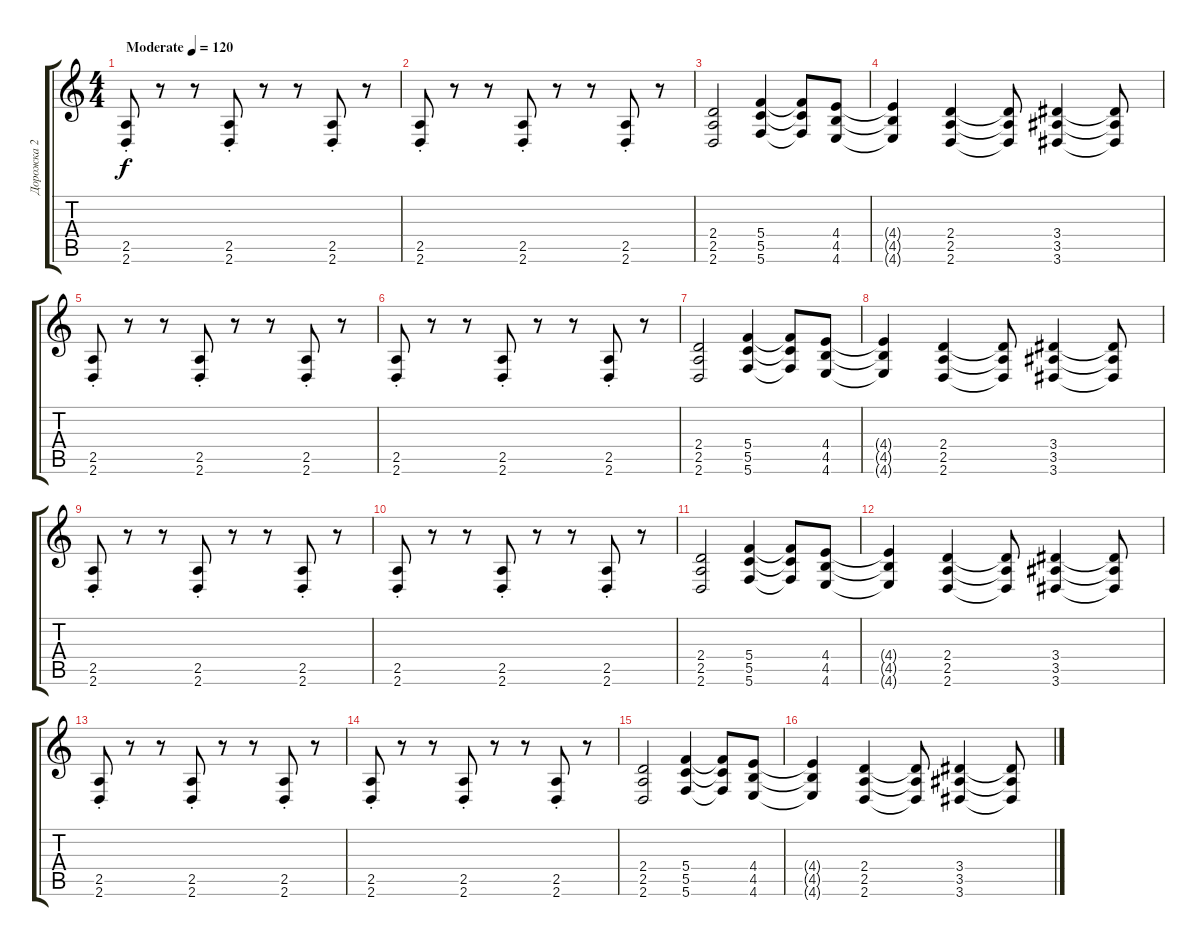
\track ("Дорожка 2" "Дорожка 2") {instrument distortionguitar}
\staff {score tabs}
\tuning (D4 A3 F3 C3 G2 C2) {hide}
\ts (4 4)
\tempo (120 "Moderate")
\clef g2
\ks c
(2.5{st} 2.6{st}).8{dy f instrument distortionguitar} r.8 r.8 (2.5{st} 2.6{st}).8 r.8 r.8 (2.5{st} 2.6{st}).8 r.8 |
(2.5{st} 2.6{st}).8 r.8 r.8 (2.5{st} 2.6{st}).8 r.8 r.8 (2.5{st} 2.6{st}).8 r.8 |
(2.4 2.5 2.6).2 (5.4 5.5 5.6).4 (5.4{t} 5.5{t} 5.6{t}).8 (4.4 4.5 4.6).8 |
(4.4{t} 4.5{t} 4.6{t}).4 (2.4 2.5 2.6).4 (2.4{t} 2.5{t} 2.6{t}).8 (3.4 3.5 3.6).4 (3.4{t} 3.5{t} 3.6{t}).8 |
(2.5{st} 2.6{st}).8 r.8 r.8 (2.5{st} 2.6{st}).8 r.8 r.8 (2.5{st} 2.6{st}).8 r.8 |
(2.5{st} 2.6{st}).8 r.8 r.8 (2.5{st} 2.6{st}).8 r.8 r.8 (2.5{st} 2.6{st}).8 r.8 |
(2.4 2.5 2.6).2 (5.4 5.5 5.6).4 (5.4{t} 5.5{t} 5.6{t}).8 (4.4 4.5 4.6).8 |
(4.4{t} 4.5{t} 4.6{t}).4 (2.4 2.5 2.6).4 (2.4{t} 2.5{t} 2.6{t}).8 (3.4 3.5 3.6).4 (3.4{t} 3.5{t} 3.6{t}).8 |
(2.5{st} 2.6{st}).8 r.8 r.8 (2.5{st} 2.6{st}).8 r.8 r.8 (2.5{st} 2.6{st}).8 r.8 |
(2.5{st} 2.6{st}).8 r.8 r.8 (2.5{st} 2.6{st}).8 r.8 r.8 (2.5{st} 2.6{st}).8 r.8 |
(2.4 2.5 2.6).2 (5.4 5.5 5.6).4 (5.4{t} 5.5{t} 5.6{t}).8 (4.4 4.5 4.6).8 |
(4.4{t} 4.5{t} 4.6{t}).4 (2.4 2.5 2.6).4 (2.4{t} 2.5{t} 2.6{t}).8 (3.4 3.5 3.6).4 (3.4{t} 3.5{t} 3.6{t}).8 |
(2.5{st} 2.6{st}).8 r.8 r.8 (2.5{st} 2.6{st}).8 r.8 r.8 (2.5{st} 2.6{st}).8 r.8 |
(2.5{st} 2.6{st}).8 r.8 r.8 (2.5{st} 2.6{st}).8 r.8 r.8 (2.5{st} 2.6{st}).8 r.8 |
(2.4 2.5 2.6).2 (5.4 5.5 5.6).4 (5.4{t} 5.5{t} 5.6{t}).8 (4.4 4.5 4.6).8 |
(4.4{t} 4.5{t} 4.6{t}).4 (2.4 2.5 2.6).4 (2.4{t} 2.5{t} 2.6{t}).8 (3.4 3.5 3.6).4 (3.4{t} 3.5{t} 3.6{t}).8
